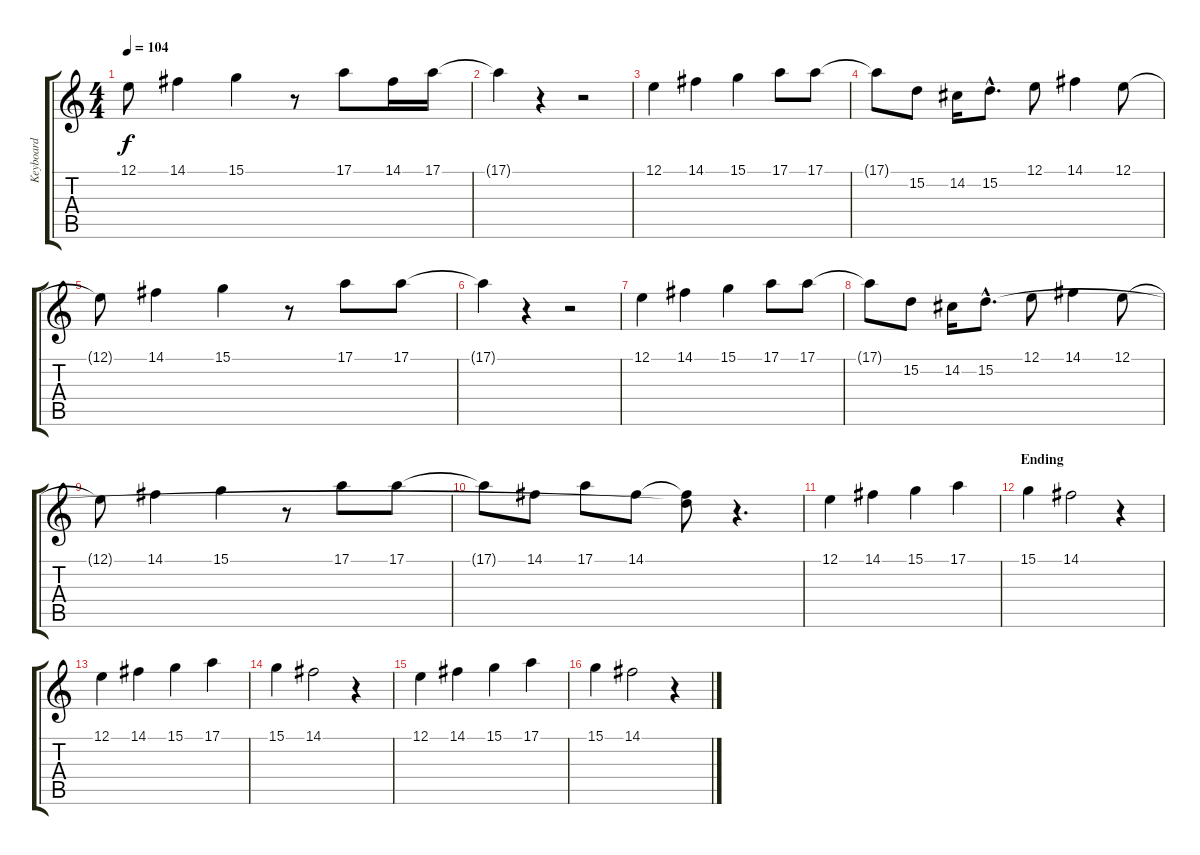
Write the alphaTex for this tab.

\track ("Keyboard  - right hand (hi leads)" "Keyboard  ") {instrument drawbarorgan}
\staff {score tabs}
\tuning (E4 B3 G3 D3 A2 E2) {hide}
\ts (4 4)
\tempo 104
\clef g2
\ks c
12.1{t}.8{dy f} 14.1.4 15.1.4 r.8 17.1.8 14.1.16 17.1.16 |
17.1{t}.4 r.4 r.2 |
12.1.4 14.1.4 15.1.4 17.1.8 17.1.8 |
17.1{t}.8 15.2.8 14.2.16 15.2{hac}.8{d} 12.1.8 14.1.4 12.1.8 |
12.1{t}.8 14.1.4 15.1.4 r.8 17.1.8 17.1.8 |
17.1{t}.4 r.4 r.2 |
12.1.4 14.1.4 15.1.4 17.1.8 17.1.8 |
17.1{t}.8 15.2.8 14.2.16 15.2{hac}.8{d} 12.1.8 14.1.4 12.1.8 |
12.1{t}.8 14.1.4 15.1.4 r.8 17.1.8 17.1.8 |
17.1{t}.8 14.1.8 17.1.8 14.1.8 (14.1{t} 15.2{t}).8 r.4{d} |
12.1.4 14.1.4 15.1.4 17.1.4 |
\section ("" "Ending")
15.1.4 14.1.2 r.4 |
12.1.4 14.1.4 15.1.4 17.1.4 |
15.1.4 14.1.2 r.4 |
12.1.4 14.1.4 15.1.4 17.1.4 |
15.1.4 14.1.2 r.4
